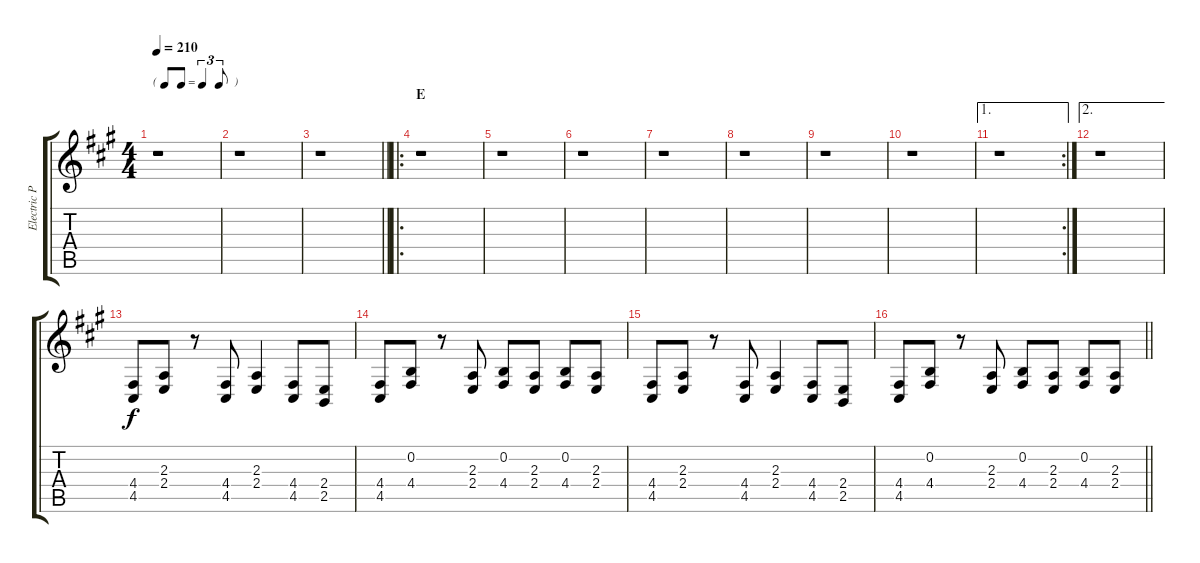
\track ("Electric Piano" "Electric P") {instrument electricgrandpiano}
\staff {score tabs}
\tuning (E4 B3 G3 D3 A2 E2) {hide}
\ts (4 4)
\tf triplet8th
\tempo 210
\clef g2
\ks a
r.1{dy f} |
r.1 |
\barLineRight lightlight
r.1 |
\ro
\section ("" "E")
r.1 |
r.1 |
r.1 |
r.1 |
r.1 |
r.1 |
r.1 |
\ae 1
\rc 2
r.1 |
\ae 2
r.1 |
(4.4 4.5).8 (2.3 2.4).8 r.8 (4.4 4.5).8 (2.3 2.4).4 (4.4 4.5).8 (2.4 2.5).8 |
(4.4 4.5).8 (0.2 4.4).8 r.8 (2.3 2.4).8 (0.2 4.4).8 (2.3 2.4).8 (0.2 4.4).8 (2.3 2.4).8 |
(4.4 4.5).8 (2.3 2.4).8 r.8 (4.4 4.5).8 (2.3 2.4).4 (4.4 4.5).8 (2.4 2.5).8 |
\barLineRight lightlight
(4.4 4.5).8 (0.2 4.4).8 r.8 (2.3 2.4).8 (0.2 4.4).8 (2.3 2.4).8 (0.2 4.4).8 (2.3 2.4).8
